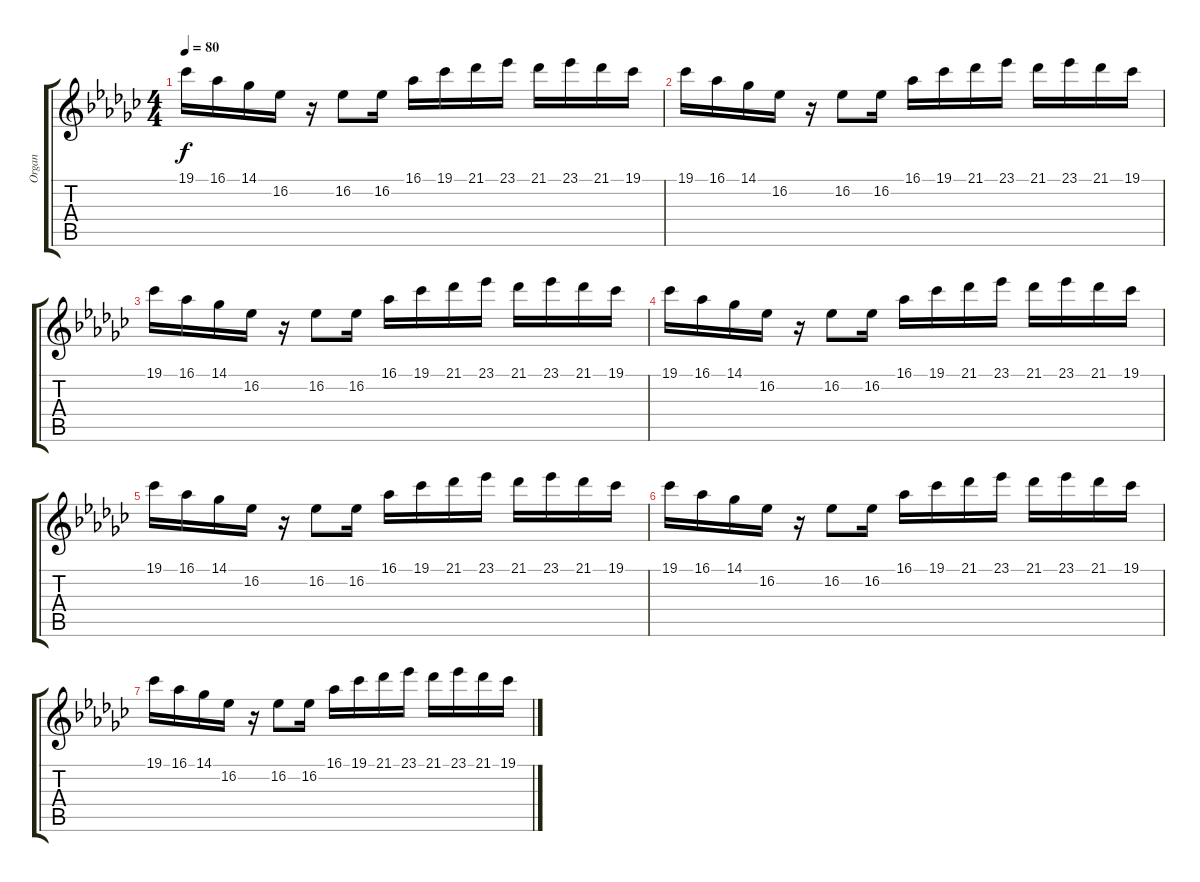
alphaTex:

\track ("Organ" "Organ") {instrument drawbarorgan}
\staff {score tabs}
\tuning (E4 B3 G3 D3 A2 E2) {hide}
\ts (4 4)
\tempo 80
\clef g2
\ks gb
19.1.16{dy f} 16.1.16 14.1.16 16.2.16 r.16 16.2.8 16.2.16 16.1.16 19.1.16 21.1.16 23.1.16 21.1.16 23.1.16 21.1.16 19.1.16 |
19.1.16 16.1.16 14.1.16 16.2.16 r.16 16.2.8 16.2.16 16.1.16 19.1.16 21.1.16 23.1.16 21.1.16 23.1.16 21.1.16 19.1.16 |
19.1.16 16.1.16 14.1.16 16.2.16 r.16 16.2.8 16.2.16 16.1.16 19.1.16 21.1.16 23.1.16 21.1.16 23.1.16 21.1.16 19.1.16 |
19.1.16 16.1.16 14.1.16 16.2.16 r.16 16.2.8 16.2.16 16.1.16 19.1.16 21.1.16 23.1.16 21.1.16 23.1.16 21.1.16 19.1.16 |
19.1.16 16.1.16 14.1.16 16.2.16 r.16 16.2.8 16.2.16 16.1.16 19.1.16 21.1.16 23.1.16 21.1.16 23.1.16 21.1.16 19.1.16 |
19.1.16 16.1.16 14.1.16 16.2.16 r.16 16.2.8 16.2.16 16.1.16 19.1.16 21.1.16 23.1.16 21.1.16 23.1.16 21.1.16 19.1.16 |
19.1.16 16.1.16 14.1.16 16.2.16 r.16 16.2.8 16.2.16 16.1.16 19.1.16 21.1.16 23.1.16 21.1.16 23.1.16 21.1.16 19.1.16
